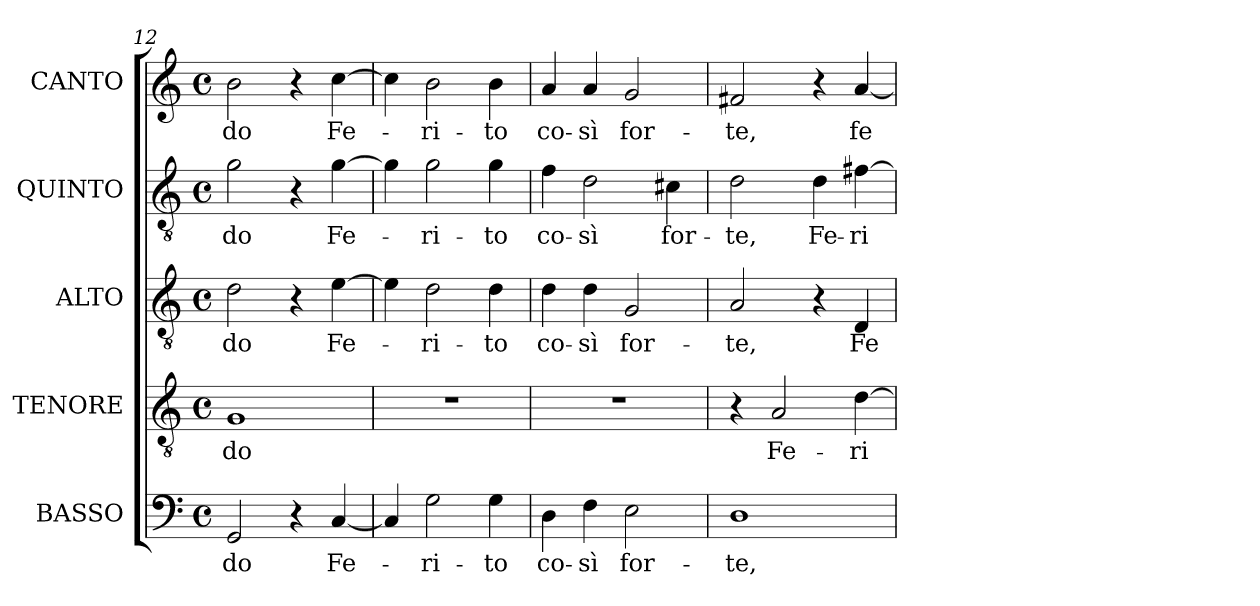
**kern	**text	**kern	**text	**kern	**text	**kern	**text	**kern	**text
*part5	*part5	*part4	*part4	*part3	*part3	*part2	*part2	*part1	*part1
*staff5	*staff5	*staff4	*staff4	*staff3	*staff3	*staff2	*staff2	*staff1	*staff1
*I"BASSO	*	*I"TENORE	*	*I"ALTO	*	*I"QUINTO	*	*I"CANTO	*
*I'B	*	*I'T	*	*I'A	*	*	*	*	*
!!LO:LB:g=z
*clefF4	*	*clefGv2	*	*clefGv2	*	*clefGv2	*	*clefG2	*
*	*	*ITrd7c12	*	*ITrd7c12	*	*ITrd7c12	*	*	*
*k[]	*	*k[]	*	*k[]	*	*k[]	*	*k[]	*
*C:	*	*C:	*	*C:	*	*C:	*	*C:	*
*M4/4	*	*M4/4	*	*M4/4	*	*M4/4	*	*M4/4	*
*met(c)	*	*met(c)	*	*met(c)	*	*met(c)	*	*met(c)	*
=12	=12	=12	=12	=12	=12	=12	=12	=12	=12
!	!LO:LY:b:color=#000000	!	!	!	!	!	!	!	!
!	!	!	!LO:LY:b:color=#000000	!	!	!	!	!	!
!	!	!	!	!	!LO:LY:b:color=#000000	!	!	!	!
!	!	!	!	!	!	!	!LO:LY:b:color=#000000	!	!
!	!	!	!	!	!	!	!	!	!LO:LY:b:color=#000000
2GGi/	do	1GGi	do	2Di\	do	2Gi\	do	2bi\	do
4r	.	.	.	4r	.	4r	.	4r	.
!	!LO:LY:b:color=#000000	!	!	!	!	!	!	!	!
!	!	!	!	!	!LO:LY:b:color=#000000	!	!	!	!
!	!	!	!	!	!	!	!LO:LY:b:color=#000000	!	!
!	!	!	!	!	!	!	!	!	!LO:LY:b:color=#000000
[<4Ci/	Fe-	.	.	[>4Ei\	Fe-	[>4Gi\	Fe-	[>4cci\	Fe-
=13	=13	=13	=13	=13	=13	=13	=13	=13	=13
4Ci/]	.	1r	.	4Ei\]	.	4Gi\]	.	4cci\]	.
!	!LO:LY:b:color=#000000	!	!	!	!	!	!	!	!
!	!	!	!	!	!LO:LY:b:color=#000000	!	!	!	!
!	!	!	!	!	!	!	!LO:LY:b:color=#000000	!	!
!	!	!	!	!	!	!	!	!	!LO:LY:b:color=#000000
2Gi\	-ri-	.	.	2Di\	-ri-	2Gi\	-ri-	2bi\	-ri-
!	!LO:LY:b:color=#000000	!	!	!	!	!	!	!	!
!	!	!	!	!	!LO:LY:b:color=#000000	!	!	!	!
!	!	!	!	!	!	!	!LO:LY:b:color=#000000	!	!
!	!	!	!	!	!	!	!	!	!LO:LY:b:color=#000000
4Gi\	-to	.	.	4Di\	-to	4Gi\	-to	4bi\	-to
=14	=14	=14	=14	=14	=14	=14	=14	=14	=14
!	!LO:LY:b:color=#000000	!	!	!	!	!	!	!	!
!	!	!	!	!	!LO:LY:b:color=#000000	!	!	!	!
!	!	!	!	!	!	!	!LO:LY:b:color=#000000	!	!
!	!	!	!	!	!	!	!	!	!LO:LY:b:color=#000000
4Di\	co-	1r	.	4Di\	co-	4Fi\	co-	4ai/	co-
!	!LO:LY:b:color=#000000	!	!	!	!	!	!	!	!
!	!	!	!	!	!LO:LY:b:color=#000000	!	!	!	!
!	!	!	!	!	!	!	!LO:LY:b:color=#000000	!	!
!	!	!	!	!	!	!	!	!	!LO:LY:b:color=#000000
4Fi\	-sì	.	.	4Di\	-sì	2Di\	-sì	4ai/	-sì
!	!LO:LY:b:color=#000000	!	!	!	!	!	!	!	!
!	!	!	!	!	!LO:LY:b:color=#000000	!	!	!	!
!	!	!	!	!	!	!	!	!	!LO:LY:b:color=#000000
2Ei\	for-	.	.	2GGi/	for-	.	.	2gi/	for-
!	!	!	!	!	!	!	!LO:LY:b:color=#000000	!	!
.	.	.	.	.	.	4C#Xi\	for-	.	.
=15	=15	=15	=15	=15	=15	=15	=15	=15	=15
!	!LO:LY:b:color=#000000	!	!	!	!	!	!	!	!
!	!	!	!	!	!LO:LY:b:color=#000000	!	!	!	!
!	!	!	!	!	!	!	!LO:LY:b:color=#000000	!	!
!	!	!	!	!	!	!	!	!	!LO:LY:b:color=#000000
1Di	-te,	4r	.	2AAi/	-te,	2Di\	-te,	2f#Xi/	-te,
!	!	!	!LO:LY:b:color=#000000	!	!	!	!	!	!
.	.	2AAi/	Fe-	.	.	.	.	.	.
!	!	!	!	!	!	!	!LO:LY:b:color=#000000	!	!
.	.	.	.	4r	.	4Di\	Fe-	4r	.
!	!	!	!LO:LY:b:color=#000000	!	!	!	!	!	!
!	!	!	!	!	!LO:LY:b:color=#000000	!	!	!	!
!	!	!	!	!	!	!	!LO:LY:b:color=#000000	!	!
!	!	!	!	!	!	!	!	!	!LO:LY:b:color=#000000
.	.	[>4Di\	-ri-	4DDi/	Fe-	[>4F#Xi\	-ri-	[<4ai/	fe-
=	=	=	=	=	=	=	=	=	=
*-	*-	*-	*-	*-	*-	*-	*-	*-	*-
